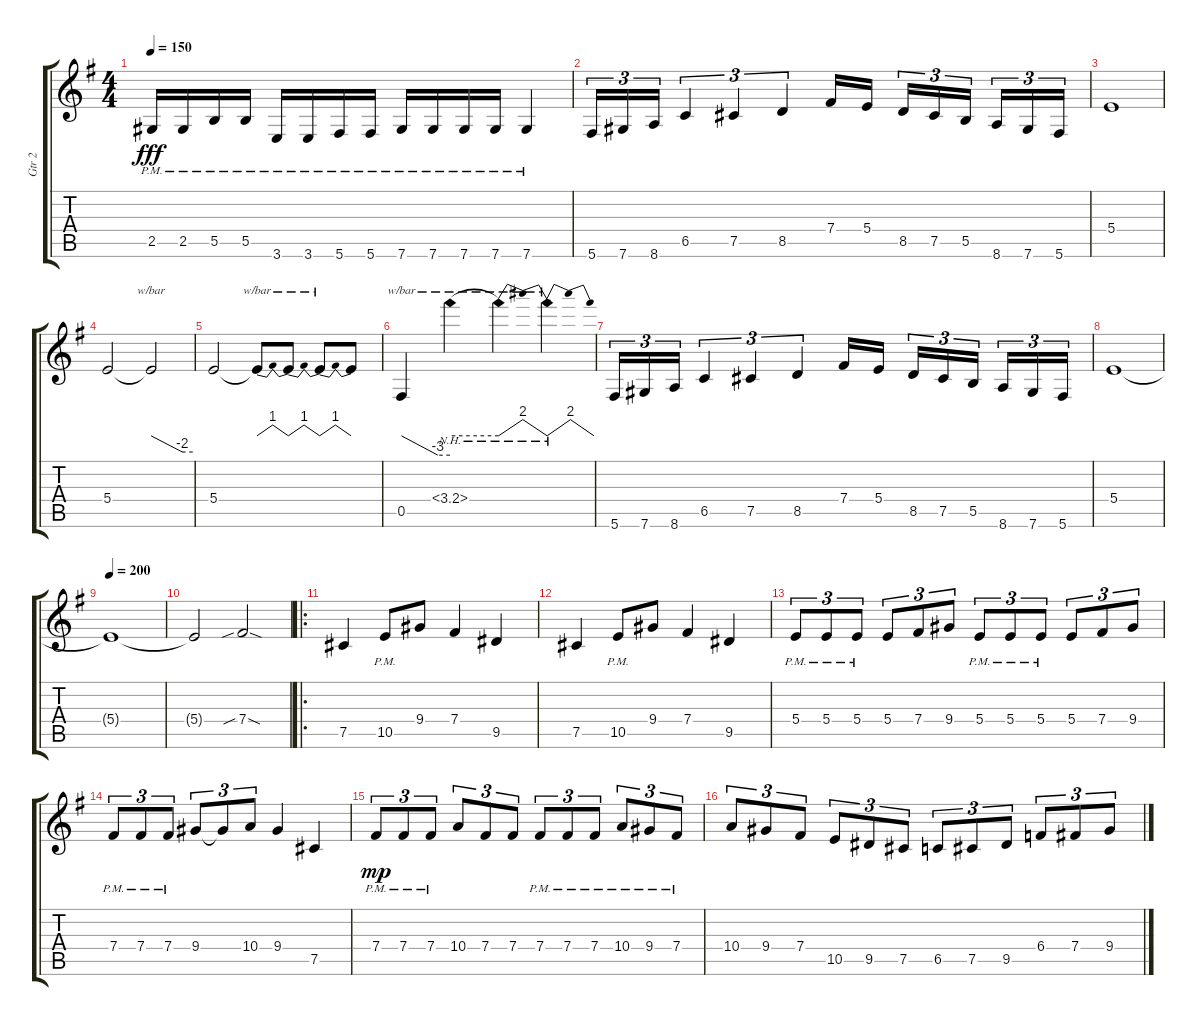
\track ("Gtr 2" "Gtr 2") {instrument distortionguitar}
\staff {score tabs}
\tuning (Db4 Ab3 E3 B2 Gb2 Db2) {hide}
\ts (4 4)
\tempo 150
\clef g2
\ks g
2.5{pm}.16{dy fff} 2.5{pm}.16 5.5{pm}.16 5.5{pm}.16 3.6{pm}.16 3.6{pm}.16 5.6{pm}.16 5.6{pm}.16 7.6{pm}.16 7.6{pm}.16 7.6{pm}.16 7.6{pm}.16 7.6{pm}.4 |
5.6.16{tu (3 2)} 7.6.16{tu (3 2)} 8.6.16{tu (3 2)} 6.5.4{tu (3 2)} 7.5.4{tu (3 2)} 8.5.4{tu (3 2)} 7.4.16 5.4.16 8.5.16{tu (3 2)} 7.5.16{tu (3 2)} 5.5.16{tu (3 2) beam splitsecondary} 8.6.16{tu (3 2)} 7.6.16{tu (3 2)} 5.6.16{tu (3 2)} |
5.4.1 |
5.4.2 5.4{t}.2{tbe (custom default 0 0 45 -8 60 -8)} |
5.4.2 5.4{t}.8{tbe (dip default 0 0 30 4 60 0)} 5.4{t}.8{tbe (dip default 0 0 30 4 60 0)} 5.4{t}.8{tbe (dip default 0 0 30 4 60 0)} 5.4{t}.8 |
0.5.4{tbe (custom default 0 0 45 -12 60 -12)} 3.4{nh}.4{tbe (hold default 0 0 60 0)} 3.4{nh t}.4{tbe (dip default 0 0 30 8 60 0)} 3.4{nh t}.4{tbe (dip default 0 0 30 8 60 0)} |
5.6.16{tu (3 2)} 7.6.16{tu (3 2)} 8.6.16{tu (3 2)} 6.5.4{tu (3 2)} 7.5.4{tu (3 2)} 8.5.4{tu (3 2)} 7.4.16 5.4.16 8.5.16{tu (3 2)} 7.5.16{tu (3 2)} 5.5.16{tu (3 2) beam splitsecondary} 8.6.16{tu (3 2)} 7.6.16{tu (3 2)} 5.6.16{tu (3 2)} |
5.4.1 |
\tempo 200
5.4{t}.1 |
5.4{t}.2 7.4{sib sod}.2 |
\ro
7.5.4 10.5{pm}.8 9.4.8 7.4.4 9.5.4 |
7.5.4 10.5{pm}.8 9.4.8 7.4.4 9.5.4 |
5.4{pm}.8{tu (3 2)} 5.4{pm}.8{tu (3 2)} 5.4{pm}.8{tu (3 2)} 5.4.8{tu (3 2)} 7.4.8{tu (3 2)} 9.4.8{tu (3 2)} 5.4{pm}.8{tu (3 2)} 5.4{pm}.8{tu (3 2)} 5.4{pm}.8{tu (3 2)} 5.4.8{tu (3 2)} 7.4.8{tu (3 2)} 9.4.8{tu (3 2)} |
7.4{pm}.8{tu (3 2)} 7.4{pm}.8{tu (3 2)} 7.4{pm}.8{tu (3 2)} 9.4.8{tu (3 2)} 9.4{t}.8{tu (3 2)} 10.4.8{tu (3 2)} 9.4.4 7.5.4 |
7.4{pm}.8{tu (3 2) dy mp} 7.4{pm}.8{tu (3 2)} 7.4{pm}.8{tu (3 2)} 10.4.8{tu (3 2)} 7.4.8{tu (3 2)} 7.4.8{tu (3 2)} 7.4{pm}.8{tu (3 2)} 7.4{pm}.8{tu (3 2)} 7.4{pm}.8{tu (3 2)} 10.4{pm}.8{tu (3 2)} 9.4{pm}.8{tu (3 2)} 7.4{pm}.8{tu (3 2)} |
10.4.8{tu (3 2)} 9.4.8{tu (3 2)} 7.4.8{tu (3 2)} 10.5.8{tu (3 2)} 9.5.8{tu (3 2)} 7.5.8{tu (3 2)} 6.5.8{tu (3 2)} 7.5.8{tu (3 2)} 9.5.8{tu (3 2)} 6.4.8{tu (3 2)} 7.4.8{tu (3 2)} 9.4.8{tu (3 2)}
